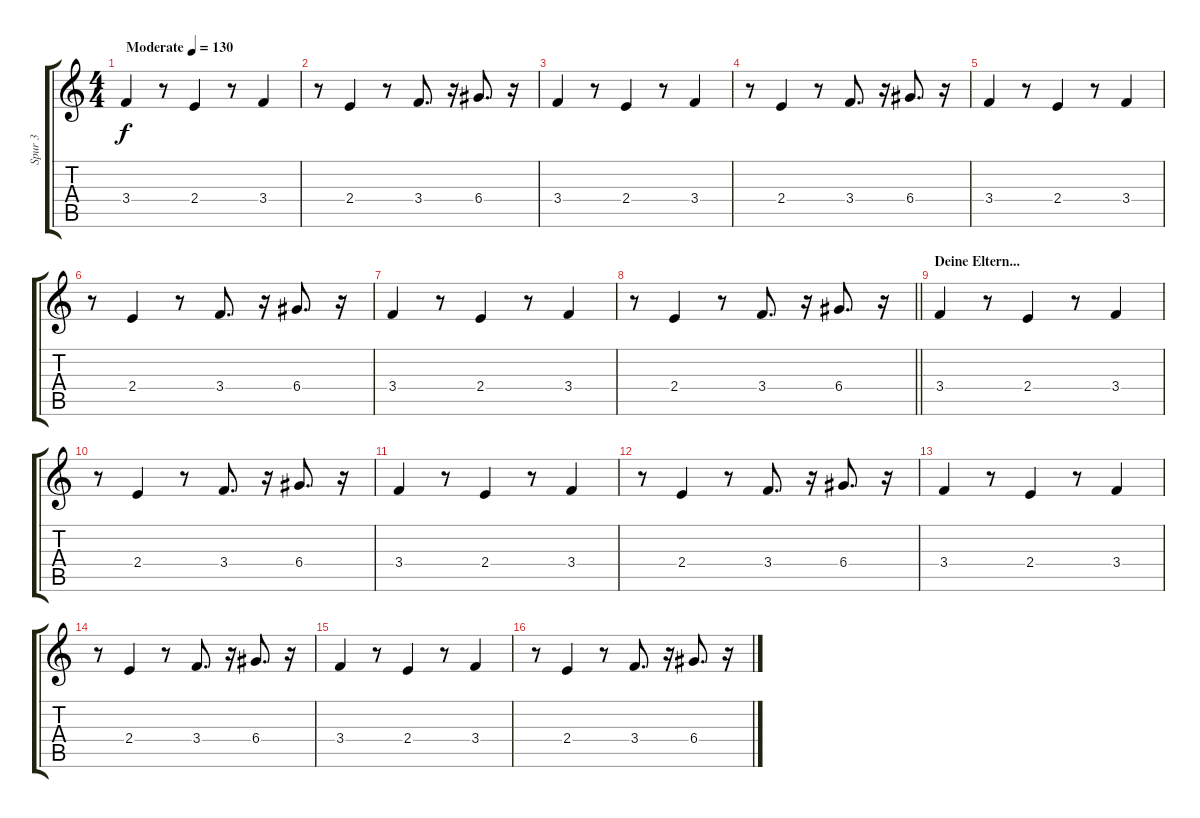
\track ("Spur 3" "Spur 3") {instrument contrabass}
\staff {score tabs}
\tuning (E4 B3 G3 D3 A2 E2) {hide}
\ts (4 4)
\tempo (130 "Moderate")
\clef g2
\ks c
3.4.4{dy f instrument contrabass} r.8 2.4.4 r.8 3.4.4 |
r.8 2.4.4 r.8 3.4.8{d} r.16 6.4.8{d} r.16 |
3.4.4 r.8 2.4.4 r.8 3.4.4 |
r.8 2.4.4 r.8 3.4.8{d} r.16 6.4.8{d} r.16 |
3.4.4 r.8 2.4.4 r.8 3.4.4 |
r.8 2.4.4 r.8 3.4.8{d} r.16 6.4.8{d} r.16 |
3.4.4 r.8 2.4.4 r.8 3.4.4 |
\barLineRight lightlight
r.8 2.4.4 r.8 3.4.8{d} r.16 6.4.8{d} r.16 |
\section ("" "Deine Eltern...")
3.4.4 r.8 2.4.4 r.8 3.4.4 |
r.8 2.4.4 r.8 3.4.8{d} r.16 6.4.8{d} r.16 |
3.4.4 r.8 2.4.4 r.8 3.4.4 |
r.8 2.4.4 r.8 3.4.8{d} r.16 6.4.8{d} r.16 |
3.4.4 r.8 2.4.4 r.8 3.4.4 |
r.8 2.4.4 r.8 3.4.8{d} r.16 6.4.8{d} r.16 |
3.4.4 r.8 2.4.4 r.8 3.4.4 |
r.8 2.4.4 r.8 3.4.8{d} r.16 6.4.8{d} r.16
